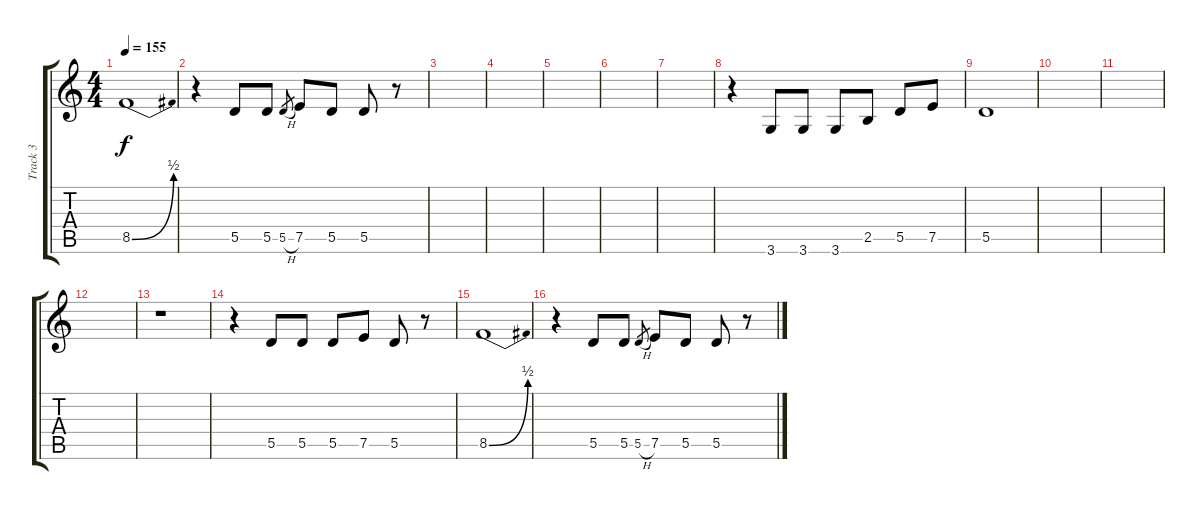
\track ("Track 3" "Track 3") {instrument electricguitarjazz}
\staff {score tabs}
\tuning (E4 B3 G3 D3 A2 E2) {hide}
\ts (4 4)
\tempo 155
\clef g2
\ks c
8.5{be (bend 0 0 60 2)}.1{dy f} |
r.4 5.5.8 5.5.8 5.5{h}.8{gr} 7.5.8 5.5.8 5.5.8 r.8 |
|
|
|
|
|
r.4 3.6.8 3.6.8 3.6.8 2.5.8 5.5.8 7.5.8 |
5.5.1 |
|
|
|
r.1 |
r.4 5.5.8 5.5.8 5.5.8 7.5.8 5.5.8 r.8 |
8.5{be (bend 0 0 60 2)}.1 |
r.4 5.5.8 5.5.8 5.5{h}.8{gr} 7.5.8 5.5.8 5.5.8 r.8
